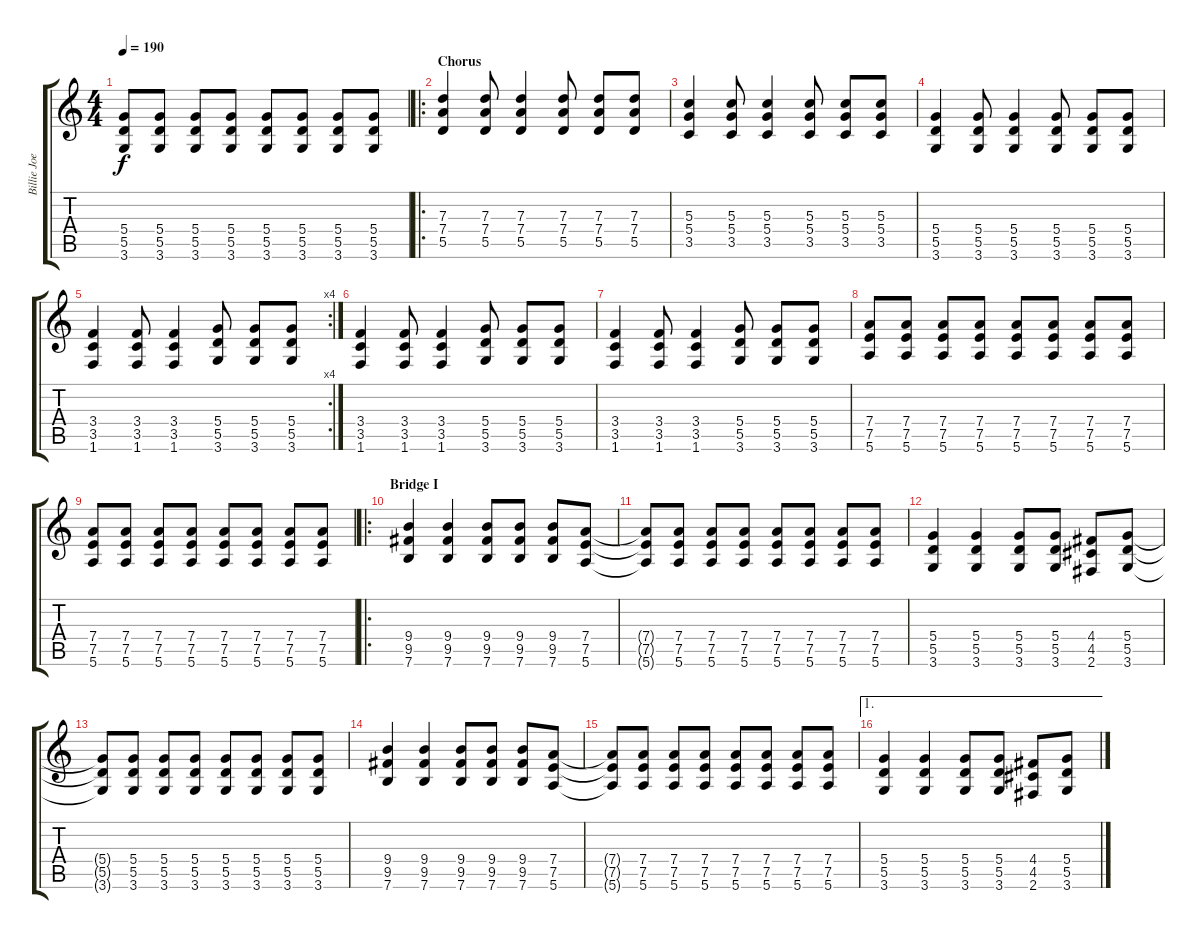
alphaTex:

\track ("Billie Joe" "Billie Joe") {instrument distortionguitar}
\staff {score tabs}
\tuning (E4 B3 G3 D3 A2 E2) {hide}
\ts (4 4)
\tempo 190
\clef g2
\ks c
(5.4 5.5 3.6).8{dy f} (5.4 5.5 3.6).8 (5.4 5.5 3.6).8 (5.4 5.5 3.6).8 (5.4 5.5 3.6).8 (5.4 5.5 3.6).8 (5.4 5.5 3.6).8 (5.4 5.5 3.6).8 |
\ro
\section ("" "Chorus")
(7.3 7.4 5.5).4 (7.3 7.4 5.5).8 (7.3 7.4 5.5).4 (7.3 7.4 5.5).8 (7.3 7.4 5.5).8 (7.3 7.4 5.5).8 |
(5.3 5.4 3.5).4 (5.3 5.4 3.5).8 (5.3 5.4 3.5).4 (5.3 5.4 3.5).8 (5.3 5.4 3.5).8 (5.3 5.4 3.5).8 |
(5.4 5.5 3.6).4 (5.4 5.5 3.6).8 (5.4 5.5 3.6).4 (5.4 5.5 3.6).8 (5.4 5.5 3.6).8 (5.4 5.5 3.6).8 |
\rc 4
(3.4 3.5 1.6).4 (3.4 3.5 1.6).8 (3.4 3.5 1.6).4 (5.4 5.5 3.6).8 (5.4 5.5 3.6).8 (5.4 5.5 3.6).8 |
(3.4 3.5 1.6).4 (3.4 3.5 1.6).8 (3.4 3.5 1.6).4 (5.4 5.5 3.6).8 (5.4 5.5 3.6).8 (5.4 5.5 3.6).8 |
(3.4 3.5 1.6).4 (3.4 3.5 1.6).8 (3.4 3.5 1.6).4 (5.4 5.5 3.6).8 (5.4 5.5 3.6).8 (5.4 5.5 3.6).8 |
(7.4 7.5 5.6).8 (7.4 7.5 5.6).8 (7.4 7.5 5.6).8 (7.4 7.5 5.6).8 (7.4 7.5 5.6).8 (7.4 7.5 5.6).8 (7.4 7.5 5.6).8 (7.4 7.5 5.6).8 |
(7.4 7.5 5.6).8 (7.4 7.5 5.6).8 (7.4 7.5 5.6).8 (7.4 7.5 5.6).8 (7.4 7.5 5.6).8 (7.4 7.5 5.6).8 (7.4 7.5 5.6).8 (7.4 7.5 5.6).8 |
\ro
\section ("" "Bridge I")
(9.4 9.5 7.6).4 (9.4 9.5 7.6).4 (9.4 9.5 7.6).8 (9.4 9.5 7.6).8 (9.4 9.5 7.6).8 (7.4 7.5 5.6).8 |
(7.4{t} 7.5{t} 5.6{t}).8 (7.4 7.5 5.6).8 (7.4 7.5 5.6).8 (7.4 7.5 5.6).8 (7.4 7.5 5.6).8 (7.4 7.5 5.6).8 (7.4 7.5 5.6).8 (7.4 7.5 5.6).8 |
(5.4 5.5 3.6).4 (5.4 5.5 3.6).4 (5.4 5.5 3.6).8 (5.4 5.5 3.6).8 (4.4 4.5 2.6).8 (5.4 5.5 3.6).8 |
(5.4{t} 5.5{t} 3.6{t}).8 (5.4 5.5 3.6).8 (5.4 5.5 3.6).8 (5.4 5.5 3.6).8 (5.4 5.5 3.6).8 (5.4 5.5 3.6).8 (5.4 5.5 3.6).8 (5.4 5.5 3.6).8 |
(9.4 9.5 7.6).4 (9.4 9.5 7.6).4 (9.4 9.5 7.6).8 (9.4 9.5 7.6).8 (9.4 9.5 7.6).8 (7.4 7.5 5.6).8 |
(7.4{t} 7.5{t} 5.6{t}).8 (7.4 7.5 5.6).8 (7.4 7.5 5.6).8 (7.4 7.5 5.6).8 (7.4 7.5 5.6).8 (7.4 7.5 5.6).8 (7.4 7.5 5.6).8 (7.4 7.5 5.6).8 |
\ae 1
(5.4 5.5 3.6).4 (5.4 5.5 3.6).4 (5.4 5.5 3.6).8 (5.4 5.5 3.6).8 (4.4 4.5 2.6).8 (5.4 5.5 3.6).8
